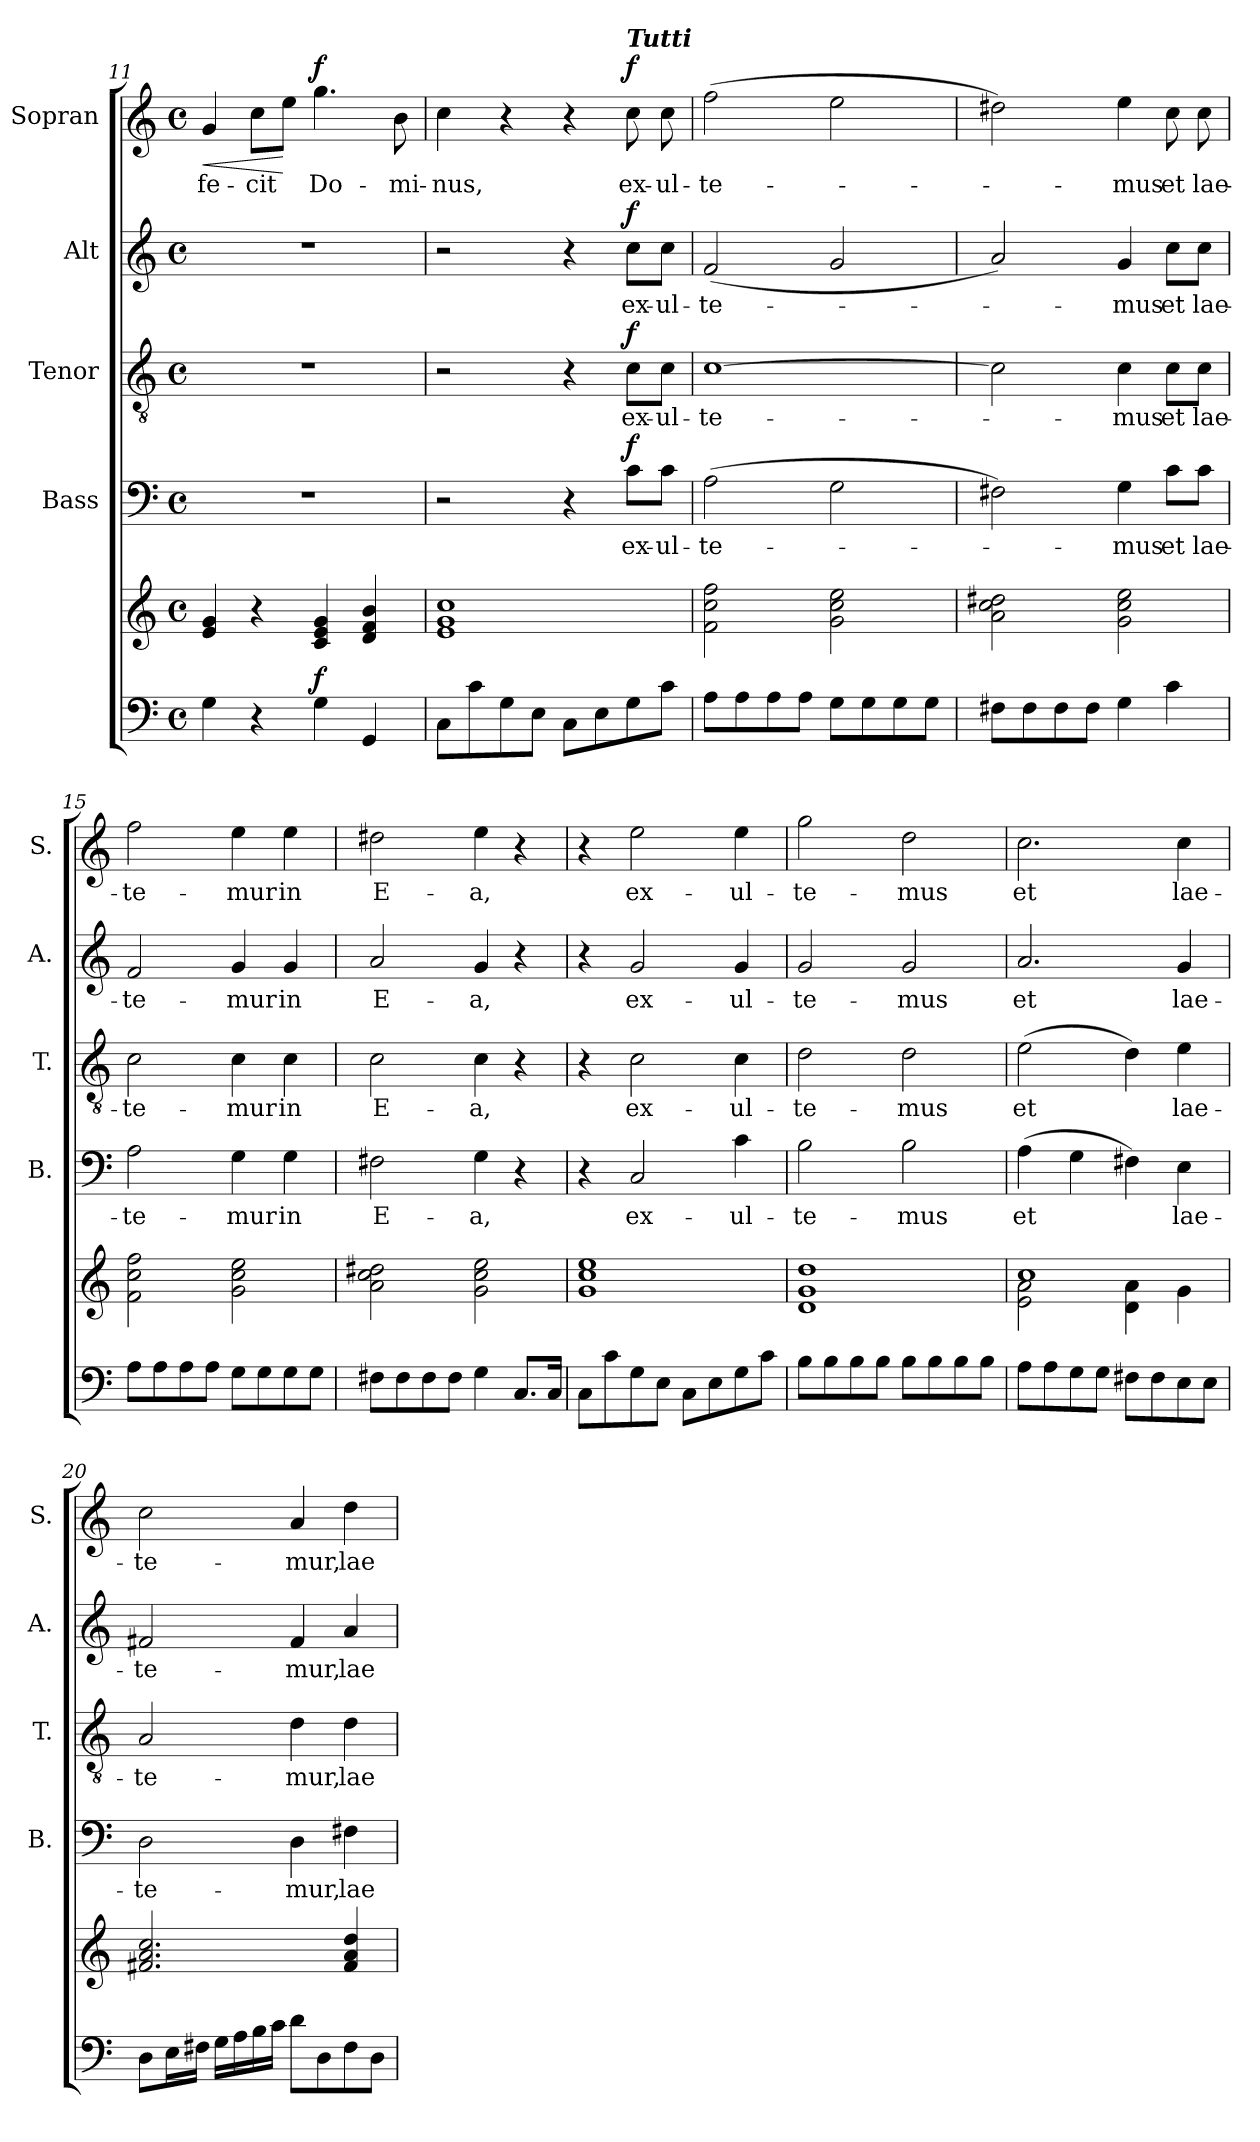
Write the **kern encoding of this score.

**kern	**kern	**dynam	**kern	**text	**dynam	**kern	**text	**dynam	**kern	**text	**dynam	**kern	**text	**dynam
*part5	*part5	*part5	*part4	*part4	*part4	*part3	*part3	*part3	*part2	*part2	*part2	*part1	*part1	*part1
*staff6	*staff5	*staff5/6	*staff4	*staff4	*staff4	*staff3	*staff3	*staff3	*staff2	*staff2	*staff2	*staff1	*staff1	*staff1
*	*	*	*I"Bass	*	*	*I"Tenor	*	*	*I"Alt	*	*	*I"Sopran	*	*
*	*	*	*I'B.	*	*	*I'T.	*	*	*I'A.	*	*	*I'S.	*	*
!!LO:PB:g=z
*clefF4	*clefG2	*	*clefF4	*	*	*clefGv2	*	*	*clefG2	*	*	*clefG2	*	*
*k[]	*k[]	*	*k[]	*	*	*k[]	*	*	*k[]	*	*	*k[]	*	*
*C:	*C:	*	*C:	*	*	*C:	*	*	*C:	*	*	*C:	*	*
*M4/4	*M4/4	*	*M4/4	*	*	*M4/4	*	*	*M4/4	*	*	*M4/4	*	*
*met(c)	*met(c)	*	*met(c)	*	*	*met(c)	*	*	*met(c)	*	*	*met(c)	*	*
=11	=11	=11	=11	=11	=11	=11	=11	=11	=11	=11	=11	=11	=11	=11
!	!	!	!	!	!	!	!	!	!	!	!	!	!LO:LY:b	!LO:HP:b
4G\	4e/ 4g/	.	1r	.	.	1r	.	.	1r	.	.	4g/	fe-	<
!	!	!	!	!	!	!	!	!	!	!	!	!	!LO:LY:b	!
4r	4r	.	.	.	.	.	.	.	.	.	.	8cc\L	-cit	.
.	.	.	.	.	.	.	.	.	.	.	.	8ee\J	.	[
!	!	!LO:DY:a=2	!	!	!	!	!	!	!	!	!	!	!LO:LY:b	!LO:DY:a
4G\	4c/ 4e/ 4g/	f	.	.	.	.	.	.	.	.	.	4.gg\	Do-	f
4GG/	4d/ 4f/ 4b/	.	.	.	.	.	.	.	.	.	.	.	.	.
!	!	!	!	!	!	!	!	!	!	!	!	!	!LO:LY:b	!
.	.	.	.	.	.	.	.	.	.	.	.	8b\	-mi-	.
=12	=12	=12	=12	=12	=12	=12	=12	=12	=12	=12	=12	=12	=12	=12
!	!	!	!	!	!	!	!	!	!	!	!	!	!LO:LY:b	!
8C\L	1e 1g 1cc	.	2r	.	.	2r	.	.	2r	.	.	4cc\	-nus,	.
8c\	.	.	.	.	.	.	.	.	.	.	.	.	.	.
8G\	.	.	.	.	.	.	.	.	.	.	.	4r	.	.
8E\J	.	.	.	.	.	.	.	.	.	.	.	.	.	.
8C\L	.	.	4r	.	.	4r	.	.	4r	.	.	4r	.	.
8E\	.	.	.	.	.	.	.	.	.	.	.	.	.	.
!	!	!	!	!	!	!	!	!	!	!	!	!LO:TX:a:Bi:t=Tutti	!	!
!	!	!	!	!LO:LY:b	!LO:DY:a	!	!LO:LY:b	!LO:DY:a	!	!LO:LY:b	!LO:DY:a	!	!LO:LY:b	!LO:DY:a
8G\	.	.	8c\L	ex-	f	8c\L	ex-	f	8cc\L	ex-	f	8cc\	ex-	f
!	!	!	!	!LO:LY:b	!	!	!LO:LY:b	!	!	!LO:LY:b	!	!	!LO:LY:b	!
8c\J	.	.	8c\J	-ul-	.	8c\J	-ul-	.	8cc\J	-ul-	.	8cc\	-ul-	.
=13	=13	=13	=13	=13	=13	=13	=13	=13	=13	=13	=13	=13	=13	=13
!	!	!	!	!LO:LY:b	!	!	!LO:LY:b	!	!	!LO:LY:b	!	!	!LO:LY:b	!
8A\L	2f\ 2cc\ 2ff\	.	(>2A\	-te-	.	[1c	-te-	.	(<2f/	-te-	.	(>2ff\	-te-	.
8A\	.	.	.	.	.	.	.	.	.	.	.	.	.	.
8A\	.	.	.	.	.	.	.	.	.	.	.	.	.	.
8A\J	.	.	.	.	.	.	.	.	.	.	.	.	.	.
8G\L	2g\ 2cc\ 2ee\	.	2G\	.	.	.	.	.	2g/	.	.	2ee\	.	.
8G\	.	.	.	.	.	.	.	.	.	.	.	.	.	.
8G\	.	.	.	.	.	.	.	.	.	.	.	.	.	.
8G\J	.	.	.	.	.	.	.	.	.	.	.	.	.	.
=14	=14	=14	=14	=14	=14	=14	=14	=14	=14	=14	=14	=14	=14	=14
8F#X\L	2a\ 2cc\ 2dd#X\	.	2F#X\)	.	.	2c\]	.	.	2a/)	.	.	2dd#X\)	.	.
8F#\	.	.	.	.	.	.	.	.	.	.	.	.	.	.
8F#\	.	.	.	.	.	.	.	.	.	.	.	.	.	.
8F#\J	.	.	.	.	.	.	.	.	.	.	.	.	.	.
!	!	!	!	!LO:LY:b	!	!	!LO:LY:b	!	!	!LO:LY:b	!	!	!LO:LY:b	!
4G\	2g\ 2cc\ 2ee\	.	4G\	-mus	.	4c\	-mus	.	4g/	-mus	.	4ee\	-mus	.
!	!	!	!	!LO:LY:b	!	!	!LO:LY:b	!	!	!LO:LY:b	!	!	!LO:LY:b	!
4c\	.	.	8c\L	et	.	8c\L	et	.	8cc\L	et	.	8cc\	et	.
!	!	!	!	!LO:LY:b	!	!	!LO:LY:b	!	!	!LO:LY:b	!	!	!LO:LY:b	!
.	.	.	8c\J	lae-	.	8c\J	lae-	.	8cc\J	lae-	.	8cc\	lae-	.
!!LO:LB:g=z
=15	=15	=15	=15	=15	=15	=15	=15	=15	=15	=15	=15	=15	=15	=15
!	!	!	!	!LO:LY:b	!	!	!LO:LY:b	!	!	!LO:LY:b	!	!	!LO:LY:b	!
8A\L	2f\ 2cc\ 2ff\	.	2A\	-te-	.	2c\	-te-	.	2f/	-te-	.	2ff\	-te-	.
8A\	.	.	.	.	.	.	.	.	.	.	.	.	.	.
8A\	.	.	.	.	.	.	.	.	.	.	.	.	.	.
8A\J	.	.	.	.	.	.	.	.	.	.	.	.	.	.
!	!	!	!	!LO:LY:b	!	!	!LO:LY:b	!	!	!LO:LY:b	!	!	!LO:LY:b	!
8G\L	2g\ 2cc\ 2ee\	.	4G\	-mur	.	4c\	-mur	.	4g/	-mur	.	4ee\	-mur	.
8G\	.	.	.	.	.	.	.	.	.	.	.	.	.	.
!	!	!	!	!LO:LY:b	!	!	!LO:LY:b	!	!	!LO:LY:b	!	!	!LO:LY:b	!
8G\	.	.	4G\	in	.	4c\	in	.	4g/	in	.	4ee\	in	.
8G\J	.	.	.	.	.	.	.	.	.	.	.	.	.	.
=16	=16	=16	=16	=16	=16	=16	=16	=16	=16	=16	=16	=16	=16	=16
!	!	!	!	!LO:LY:b	!	!	!LO:LY:b	!	!	!LO:LY:b	!	!	!LO:LY:b	!
8F#X\L	2a\ 2cc\ 2dd#X\	.	2F#X\	E-	.	2c\	E-	.	2a/	E-	.	2dd#X\	E-	.
8F#\	.	.	.	.	.	.	.	.	.	.	.	.	.	.
8F#\	.	.	.	.	.	.	.	.	.	.	.	.	.	.
8F#\J	.	.	.	.	.	.	.	.	.	.	.	.	.	.
!	!	!	!	!LO:LY:b	!	!	!LO:LY:b	!	!	!LO:LY:b	!	!	!LO:LY:b	!
4G\	2g\ 2cc\ 2ee\	.	4G\	-a,	.	4c\	-a,	.	4g/	-a,	.	4ee\	-a,	.
8.C/L	.	.	4r	.	.	4r	.	.	4r	.	.	4r	.	.
16C/Jk	.	.	.	.	.	.	.	.	.	.	.	.	.	.
=17	=17	=17	=17	=17	=17	=17	=17	=17	=17	=17	=17	=17	=17	=17
8C\L	1g 1cc 1ee	.	4r	.	.	4r	.	.	4r	.	.	4r	.	.
8c\	.	.	.	.	.	.	.	.	.	.	.	.	.	.
!	!	!	!	!LO:LY:b	!	!	!LO:LY:b	!	!	!LO:LY:b	!	!	!LO:LY:b	!
8G\	.	.	2C/	ex-	.	2c\	ex-	.	2g/	ex-	.	2ee\	ex-	.
8E\J	.	.	.	.	.	.	.	.	.	.	.	.	.	.
8C\L	.	.	.	.	.	.	.	.	.	.	.	.	.	.
8E\	.	.	.	.	.	.	.	.	.	.	.	.	.	.
!	!	!	!	!LO:LY:b	!	!	!LO:LY:b	!	!	!LO:LY:b	!	!	!LO:LY:b	!
8G\	.	.	4c\	-ul-	.	4c\	-ul-	.	4g/	-ul-	.	4ee\	-ul-	.
8c\J	.	.	.	.	.	.	.	.	.	.	.	.	.	.
=18	=18	=18	=18	=18	=18	=18	=18	=18	=18	=18	=18	=18	=18	=18
!	!	!	!	!LO:LY:b	!	!	!LO:LY:b	!	!	!LO:LY:b	!	!	!LO:LY:b	!
8B\L	1d 1g 1dd	.	2B\	-te-	.	2d\	-te-	.	2g/	-te-	.	2gg\	-te-	.
8B\	.	.	.	.	.	.	.	.	.	.	.	.	.	.
8B\	.	.	.	.	.	.	.	.	.	.	.	.	.	.
8B\J	.	.	.	.	.	.	.	.	.	.	.	.	.	.
!	!	!	!	!LO:LY:b	!	!	!LO:LY:b	!	!	!LO:LY:b	!	!	!LO:LY:b	!
8B\L	.	.	2B\	-mus	.	2d\	-mus	.	2g/	-mus	.	2dd\	-mus	.
8B\	.	.	.	.	.	.	.	.	.	.	.	.	.	.
8B\	.	.	.	.	.	.	.	.	.	.	.	.	.	.
8B\J	.	.	.	.	.	.	.	.	.	.	.	.	.	.
!!LO:PB:g=z
=19	=19	=19	=19	=19	=19	=19	=19	=19	=19	=19	=19	=19	=19	=19
*	*^	*	*	*	*	*	*	*	*	*	*	*	*	*
!	!	!	!	!	!LO:LY:b	!	!	!LO:LY:b	!	!	!LO:LY:b	!	!	!LO:LY:b	!
8A\L	1cc	2e\ 2a\	.	(>4A\	et	.	(>2e\	et	.	2.a/	et	.	2.cc\	et	.
8A\	.	.	.	.	.	.	.	.	.	.	.	.	.	.	.
8G\	.	.	.	4G\	.	.	.	.	.	.	.	.	.	.	.
8G\J	.	.	.	.	.	.	.	.	.	.	.	.	.	.	.
8F#X\L	.	4d\ 4a\	.	4F#X\)	.	.	4d\)	.	.	.	.	.	.	.	.
8F#\	.	.	.	.	.	.	.	.	.	.	.	.	.	.	.
!	!	!	!	!	!LO:LY:b	!	!	!LO:LY:b	!	!	!LO:LY:b	!	!	!LO:LY:b	!
8E\	.	4g\	.	4E\	lae-	.	4e\	lae-	.	4g/	lae-	.	4cc\	lae-	.
8E\J	.	.	.	.	.	.	.	.	.	.	.	.	.	.	.
*	*v	*v	*	*	*	*	*	*	*	*	*	*	*	*	*
=20	=20	=20	=20	=20	=20	=20	=20	=20	=20	=20	=20	=20	=20	=20
!	!	!	!	!LO:LY:b	!	!	!LO:LY:b	!	!	!LO:LY:b	!	!	!LO:LY:b	!
8D\L	2.f#X/ 2.a/ 2.cc/	.	2D\	-te-	.	2A/	-te-	.	2f#X/	-te-	.	2cc\	-te-	.
16E\L	.	.	.	.	.	.	.	.	.	.	.	.	.	.
16F#X\JJ	.	.	.	.	.	.	.	.	.	.	.	.	.	.
16G\LL	.	.	.	.	.	.	.	.	.	.	.	.	.	.
16A\	.	.	.	.	.	.	.	.	.	.	.	.	.	.
16B\	.	.	.	.	.	.	.	.	.	.	.	.	.	.
16c\JJ	.	.	.	.	.	.	.	.	.	.	.	.	.	.
!	!	!	!	!LO:LY:b	!	!	!LO:LY:b	!	!	!LO:LY:b	!	!	!LO:LY:b	!
8d\L	.	.	4D\	-mur,	.	4d\	-mur,	.	4f#/	-mur,	.	4a/	-mur,	.
8D\	.	.	.	.	.	.	.	.	.	.	.	.	.	.
!	!	!	!	!LO:LY:b	!	!	!LO:LY:b	!	!	!LO:LY:b	!	!	!LO:LY:b	!
8F#\	4f#/ 4a/ 4dd/	.	4F#X\	lae-	.	4d\	lae-	.	4a/	lae-	.	4dd\	lae-	.
8D\J	.	.	.	.	.	.	.	.	.	.	.	.	.	.
=	=	=	=	=	=	=	=	=	=	=	=	=	=	=
*-	*-	*-	*-	*-	*-	*-	*-	*-	*-	*-	*-	*-	*-	*-
